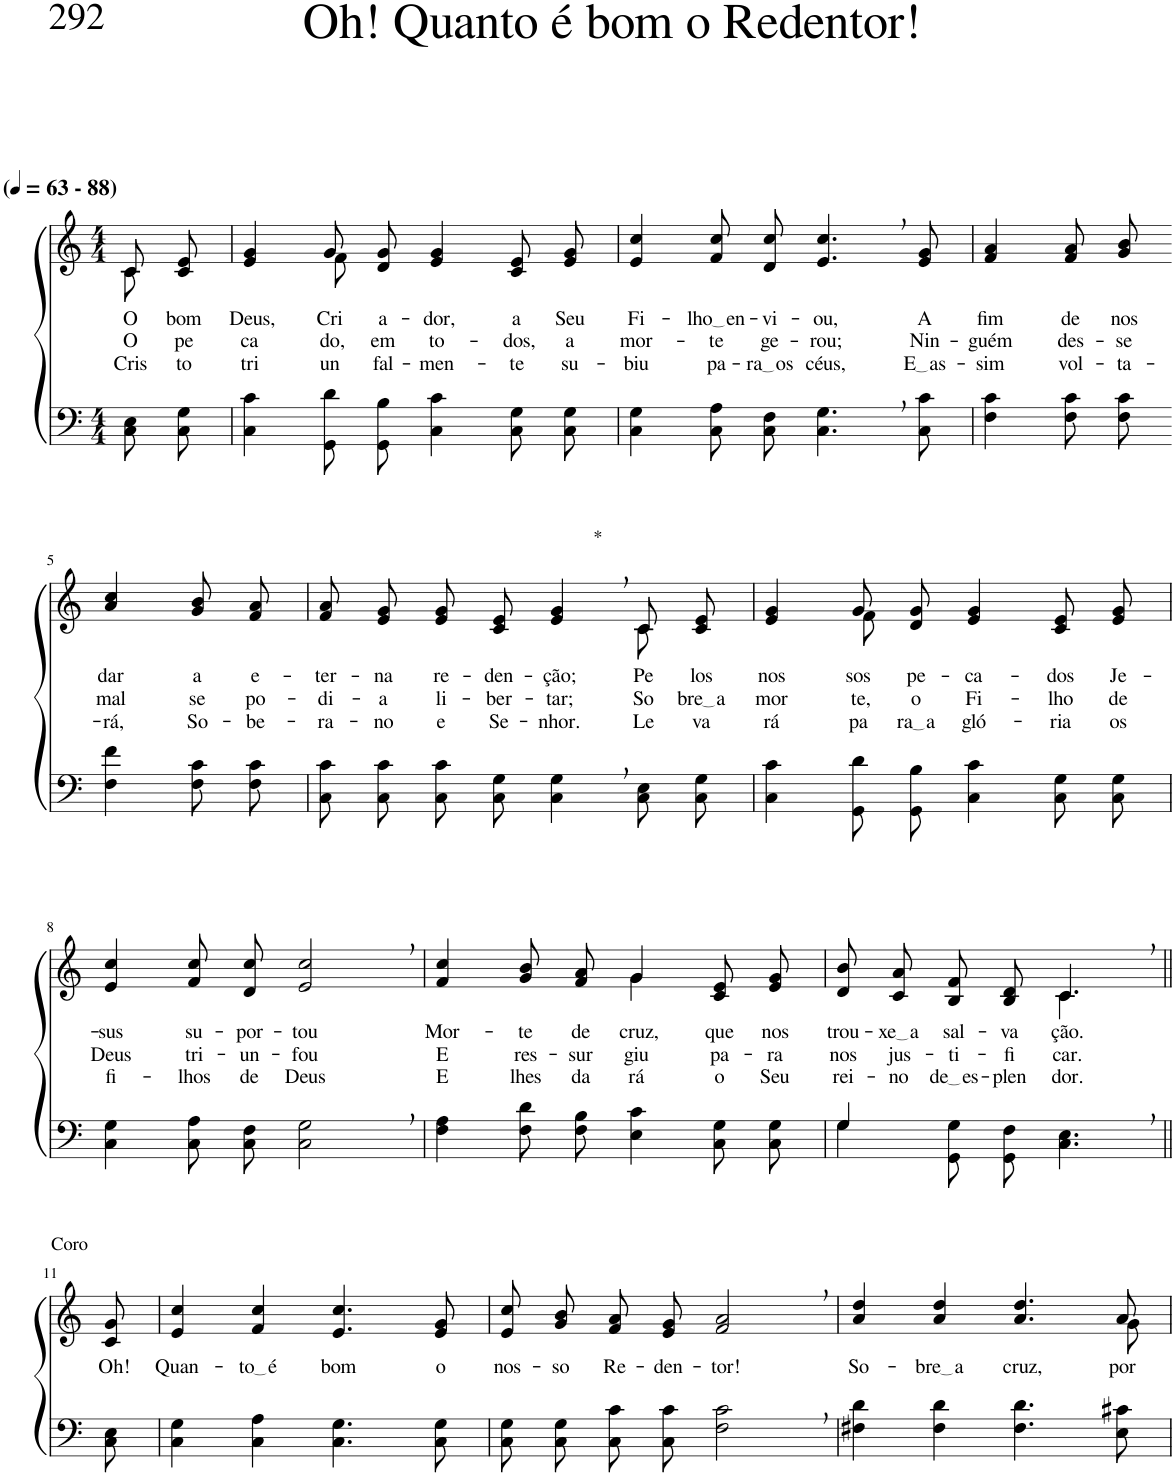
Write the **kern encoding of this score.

**kern	**kern	**text	**text	**text
*part2	*part1	*part1	*part1	*part1
*staff2	*staff1	*staff1	*staff1	*staff1
*I"Parte III e IV	*I"Parte I e II	*	*	*
*clefF4	*clefG2	*	*	*
*Trd1c2	*Trd1c2	*	*	*
*k[]	*k[]	*	*	*
*M4/4	*M4/4	*	*	*
*MM63	*MM63	*	*	*
=1	=1	=1	=1	=1
*	*^	*	*	*
!	!LO:TX:a:B:t=(	!	!	!	!
!	!LO:TX:a:B:t=- 88)	!	!	!	!
!	!	!	!LO:LY:b	!LO:LY:b	!LO:LY:b
8C\ 8E\L	8c/L	8c\	O	O	Cris-
!	!	!	!LO:LY:b	!LO:LY:b	!LO:LY:b
8C\ 8G\J	8c/ 8e/J	8ryy	bom	pe-	-to
=2	=2	=2	=2	=2	=2
!	!	!	!LO:LY:b	!LO:LY:b	!LO:LY:b
4C\ 4c\	4ryy	4e/ 4g/	Deus,	-ca-	tri-
!	!	!	!LO:LY:b	!LO:LY:b	!LO:LY:b
8GG\ 8d\L	8f\	8g/L	Cri-	-do,	-un-
!	!	!	!LO:LY:b	!LO:LY:b	!LO:LY:b
8GG\ 8B\J	2ryy	8d/ 8g/J	-a-	em	-fal-
!	!	!	!LO:LY:b	!LO:LY:b	!LO:LY:b
4C\ 4c\	.	4e/ 4g/	-dor,	to-	-men-
!	!	!	!LO:LY:b	!LO:LY:b	!LO:LY:b
8C\ 8G\L	.	8c/ 8e/L	a	-dos,	-te
!	!	!	!LO:LY:b	!LO:LY:b	!LO:LY:b
8C\ 8G\J	8ryy	8e/ 8g/J	Seu	a	su-
=3	=3	=3	=3	=3	=3
!	!	!	!LO:LY:b	!LO:LY:b	!LO:LY:b
*	*v	*v	*	*	*
4C\ 4G\	4e/ 4cc/	Fi-	mor-	biu
!	!	!LO:LY:b	!LO:LY:b	!LO:LY:b
8C\ 8A\L	8f/ 8cc/L	lho en	-te	pa-
!	!	!LO:LY:b	!LO:LY:b	!LO:LY:b
8C\ 8F\J	8d/ 8cc/J	-vi-	ge-	ra os
!	!	!LO:LY:b	!LO:LY:b	!LO:LY:b
4.C\, 4.G\,	4.e/, 4.cc/,	-ou,	-rou;	céus,
!	!	!LO:LY:b	!LO:LY:b	!LO:LY:b
8C\ 8c\	8e/ 8g/	A	Nin-	E as
=4	=4	=4	=4	=4
!	!	!LO:LY:b	!LO:LY:b	!LO:LY:b
4F\ 4c\	4f/ 4a/	fim	-guém	-sim
!	!	!LO:LY:b	!LO:LY:b	!LO:LY:b
8F\ 8c\L	8f/ 8a/L	de	des-	vol-
!	!	!LO:LY:b	!LO:LY:b	!LO:LY:b
8F\ 8c\J	8g/ 8b/J	nos	-se	-ta-
!!LO:LB:g=z
=5-	=5-	=5-	=5-	=5-
!	!	!LO:LY:b	!LO:LY:b	!LO:LY:b
4F\ 4f\	4a/ 4cc/	dar	mal	-rá,
!	!	!LO:LY:b	!LO:LY:b	!LO:LY:b
8F\ 8c\L	8g/ 8b/L	a	se	So-
!	!	!LO:LY:b	!LO:LY:b	!LO:LY:b
8F\ 8c\J	8f/ 8a/J	e-	po-	-be-
=6	=6	=6	=6	=6
!	!	!LO:LY:b	!LO:LY:b	!LO:LY:b
*	*^	*	*	*
8C\ 8c\L	8f/ 8a/L	2.ryy	-ter-	-di-	-ra-
!	!	!	!LO:LY:b	!LO:LY:b	!LO:LY:b
8C\ 8c\J	8e/ 8g/J	.	-na	-a	-no
!	!	!	!LO:LY:b	!LO:LY:b	!LO:LY:b
8C\ 8c\L	8e/ 8g/L	.	re-	li-	e
!	!	!	!LO:LY:b	!LO:LY:b	!LO:LY:b
8C\ 8G\J	8c/ 8e/J	.	-den-	-ber-	Se-
!	!LO:TX:a:t=*	!	!	!	!
!	!	!	!LO:LY:b	!LO:LY:b	!LO:LY:b
4C\, 4G\,	4e/, 4g/,	.	-ção;	-tar;	-nhor.
!	!	!	!LO:LY:b	!LO:LY:b	!LO:LY:b
8C\ 8E\L	8c/L	8c\	Pe-	So-	-Le-
!	!	!	!LO:LY:b	!LO:LY:b	!LO:LY:b
8C\ 8G\J	8c/ 8e/J	8ryy	-los	bre a	-va-
=7	=7	=7	=7	=7	=7
!	!	!	!LO:LY:b	!LO:LY:b	!LO:LY:b
4C\ 4c\	4ryy	4e/ 4g/	nos-	mor-	-rá
!	!	!	!LO:LY:b	!LO:LY:b	!LO:LY:b
8GG\ 8d\L	8f\	8g/L	-sos	-te,	pa-
!	!	!	!LO:LY:b	!LO:LY:b	!LO:LY:b
8GG\ 8B\J	2ryy	8d/ 8g/J	pe-	o	ra a
!	!	!	!LO:LY:b	!LO:LY:b	!LO:LY:b
4C\ 4c\	.	4e/ 4g/	-ca-	Fi-	gló-
!	!	!	!LO:LY:b	!LO:LY:b	!LO:LY:b
8C\ 8G\L	.	8c/ 8e/L	-dos	-lho	-ria
!	!	!	!LO:LY:b	!LO:LY:b	!LO:LY:b
8C\ 8G\J	8ryy	8e/ 8g/J	Je-	de	os
!!LO:LB:g=z
=8	=8	=8	=8	=8	=8
!	!	!	!LO:LY:b	!LO:LY:b	!LO:LY:b
*	*v	*v	*	*	*
4C\ 4G\	4e/ 4cc/	-sus	Deus	fi-
!	!	!LO:LY:b	!LO:LY:b	!LO:LY:b
8C\ 8A\L	8f/ 8cc/L	su-	tri-	-lhos
!	!	!LO:LY:b	!LO:LY:b	!LO:LY:b
8C\ 8F\J	8d/ 8cc/J	-por-	-un-	de
!	!	!LO:LY:b	!LO:LY:b	!LO:LY:b
2C\, 2G\,	2e/, 2cc/,	-tou	-fou	Deus
=9	=9	=9	=9	=9
*	*^	*	*	*
!	!	!	!LO:LY:b	!LO:LY:b	!LO:LY:b
4F\ 4A\	2ryy	4f/ 4cc/	Mor-	E	E
!	!	!	!LO:LY:b	!LO:LY:b	!LO:LY:b
8F\ 8d\L	.	8g/ 8b/L	-te	res-	lhes
!	!	!	!LO:LY:b	!LO:LY:b	!LO:LY:b
8F\ 8B\J	.	8f/ 8a/J	de	-sur-	da-
!	!	!	!LO:LY:b	!LO:LY:b	!LO:LY:b
4E\ 4c\	4g\	4g/	cruz,	-giu	-rá
!	!	!	!LO:LY:b	!LO:LY:b	!LO:LY:b
8C\ 8G\L	4ryy	8c/ 8e/L	que	pa-	o
!	!	!	!LO:LY:b	!LO:LY:b	!LO:LY:b
8C\ 8G\J	.	8e/ 8g/J	nos	-ra	Seu
=10	=10	=10	=10	=10	=10
*^	*	*	*	*	*
!	!	!	!	!LO:LY:b	!LO:LY:b	!LO:LY:b
4G/	4G\	8d/ 8b/L	2ryy	trou-	nos	rei-
!	!	!	!	!LO:LY:b	!LO:LY:b	!LO:LY:b
.	.	8c/ 8a/J	.	xe a	jus-	-no
!	!	!	!	!LO:LY:b	!LO:LY:b	!LO:LY:b
2ryy	8GG/ 8G/L	8B/ 8f/L	.	sal-	-ti-	de es
!	!	!	!	!LO:LY:b	!LO:LY:b	!LO:LY:b
.	8GG/ 8F/J	8B/ 8d/J	.	-va-	-fi-	-plen-
!	!	!	!	!LO:LY:b	!LO:LY:b	!LO:LY:b
.	4.C\ 4.E\	4.c,/	4.c\	-ção.	-car.	-dor.
8ryy	.	.	.	.	.	.
*v	*v	*	*	*	*	*
*	*v	*v	*	*	*
!!LO:LB:g=z
=11||	=11||	=11||	=11||	=11||
!	!LO:TX:a:t=Coro	!	!	!
!	!	!LO:LY:b	!	!
8C\ 8E\	8c/ 8g/	Oh!	.	.
=12	=12	=12	=12	=12
!	!	!LO:LY:b	!	!
4C\ 4G\	4e/ 4cc/	Quan-	.	.
!	!	!LO:LY:b	!	!
4C\ 4A\	4f/ 4cc/	to é	.	.
!	!	!LO:LY:b	!	!
4.C\ 4.G\	4.e/ 4.cc/	bom	.	.
!	!	!LO:LY:b	!	!
8C\ 8G\	8e/ 8g/	o	.	.
=13	=13	=13	=13	=13
!	!	!LO:LY:b	!	!
8C\ 8G\L	8e/ 8cc/L	nos-	.	.
!	!	!LO:LY:b	!	!
8C\ 8G\J	8g/ 8b/J	-so	.	.
!	!	!LO:LY:b	!	!
8C\ 8c\L	8f/ 8a/L	Re-	.	.
!	!	!LO:LY:b	!	!
8C\ 8c\J	8e/ 8g/J	-den-	.	.
!	!	!LO:LY:b	!	!
2F\, 2c\,	2f/, 2a/,	-tor!	.	.
=14	=14	=14	=14	=14
!	!	!LO:LY:b	!	!
*	*^	*	*	*
4F#X\ 4d\	4a/ 4dd/	2..ryy	So-	.	.
!	!	!	!LO:LY:b	!	!
4F#\ 4d\	4a/ 4dd/	.	bre a	.	.
!	!	!	!LO:LY:b	!	!
4.F#\ 4.d\	4.a/ 4.dd/	.	cruz,	.	.
!	!	!	!LO:LY:b	!	!
8E\ 8c#X\	8a/	8g\	por	.	.
*	*v	*v	*	*	*
=	=	=	=	=
*-	*-	*-	*-	*-
